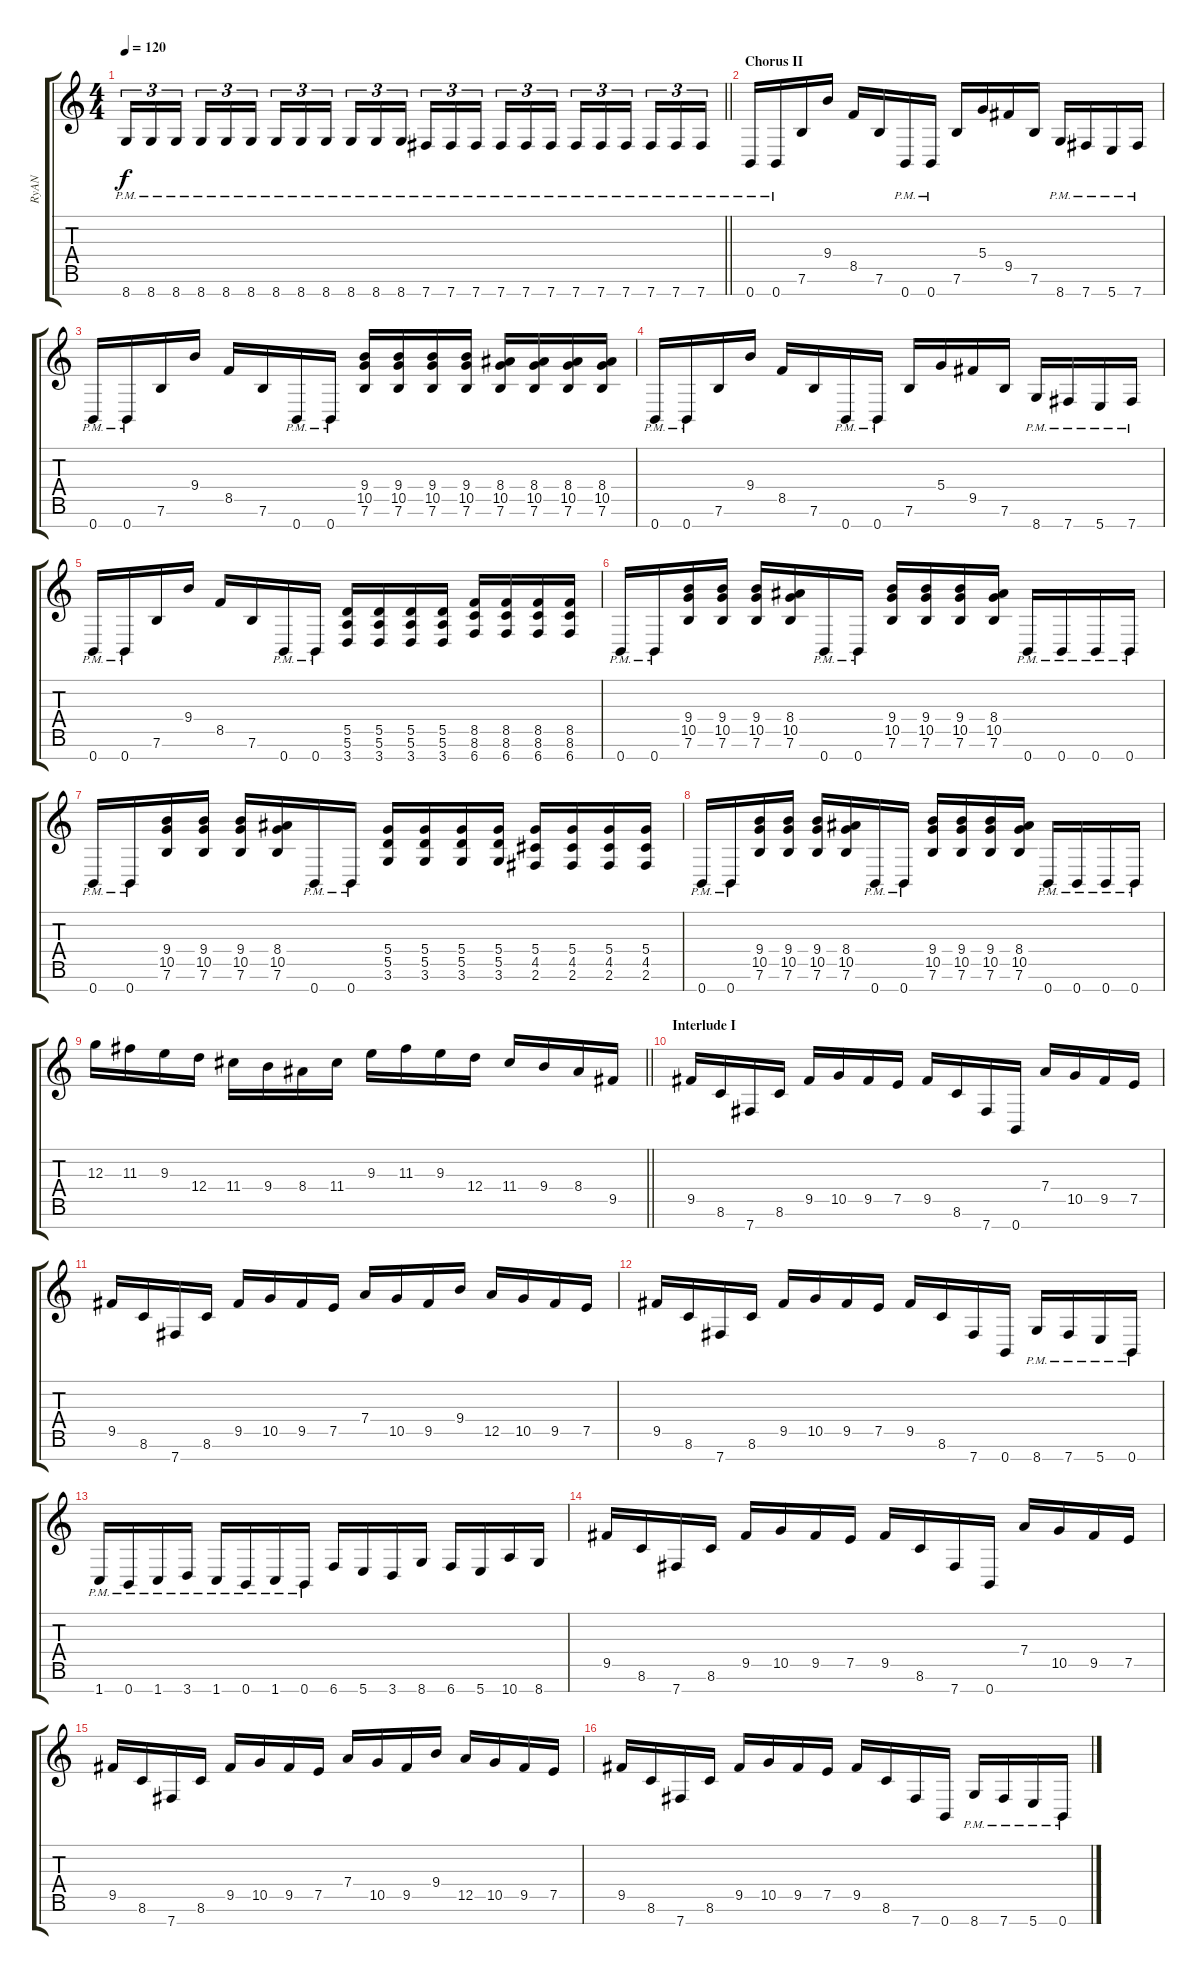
\track ("RyAN" "RyAN") {instrument distortionguitar}
\staff {score tabs}
\tuning (E4 B3 G3 D3 A2 E2 B1) {hide}
\ts (4 4)
\tempo 120
\clef g2
\barLineRight lightlight
\ks c
8.7{pm}.16{tu (3 2) dy f} 8.7{pm}.16{tu (3 2)} 8.7{pm}.16{tu (3 2) beam splitsecondary} 8.7{pm}.16{tu (3 2)} 8.7{pm}.16{tu (3 2)} 8.7{pm}.16{tu (3 2)} 8.7{pm}.16{tu (3 2)} 8.7{pm}.16{tu (3 2)} 8.7{pm}.16{tu (3 2) beam splitsecondary} 8.7{pm}.16{tu (3 2)} 8.7{pm}.16{tu (3 2)} 8.7{pm}.16{tu (3 2)} 7.7{pm}.16{tu (3 2)} 7.7{pm}.16{tu (3 2)} 7.7{pm}.16{tu (3 2) beam splitsecondary} 7.7{pm}.16{tu (3 2)} 7.7{pm}.16{tu (3 2)} 7.7{pm}.16{tu (3 2)} 7.7{pm}.16{tu (3 2)} 7.7{pm}.16{tu (3 2)} 7.7{pm}.16{tu (3 2) beam splitsecondary} 7.7{pm}.16{tu (3 2)} 7.7{pm}.16{tu (3 2)} 7.7{pm}.16{tu (3 2)} |
\section ("" "Chorus II")
0.7{pm}.16 0.7{pm}.16 7.6.16 9.4.16 8.5.16 7.6.16 0.7{pm}.16 0.7{pm}.16 7.6.16 5.4.16 9.5.16 7.6.16 8.7{pm}.16 7.7{pm}.16 5.7{pm}.16 7.7{pm}.16 |
0.7{pm}.16 0.7{pm}.16 7.6.16 9.4.16 8.5.16 7.6.16 0.7{pm}.16 0.7{pm}.16 (9.4 10.5 7.6).16 (9.4 10.5 7.6).16 (9.4 10.5 7.6).16 (9.4 10.5 7.6).16 (8.4 10.5 7.6).16 (8.4 10.5 7.6).16 (8.4 10.5 7.6).16 (8.4 10.5 7.6).16 |
0.7{pm}.16 0.7{pm}.16 7.6.16 9.4.16 8.5.16 7.6.16 0.7{pm}.16 0.7{pm}.16 7.6.16 5.4.16 9.5.16 7.6.16 8.7{pm}.16 7.7{pm}.16 5.7{pm}.16 7.7{pm}.16 |
0.7{pm}.16 0.7{pm}.16 7.6.16 9.4.16 8.5.16 7.6.16 0.7{pm}.16 0.7{pm}.16 (5.5 5.6 3.7).16 (5.5 5.6 3.7).16 (5.5 5.6 3.7).16 (5.5 5.6 3.7).16 (8.5 8.6 6.7).16 (8.5 8.6 6.7).16 (8.5 8.6 6.7).16 (8.5 8.6 6.7).16 |
0.7{pm}.16 0.7{pm}.16 (9.4 10.5 7.6).16 (9.4 10.5 7.6).16 (9.4 10.5 7.6).16 (8.4 10.5 7.6).16 0.7{pm}.16 0.7{pm}.16 (9.4 10.5 7.6).16 (9.4 10.5 7.6).16 (9.4 10.5 7.6).16 (8.4 10.5 7.6).16 0.7{pm}.16 0.7{pm}.16 0.7{pm}.16 0.7{pm}.16 |
0.7{pm}.16 0.7{pm}.16 (9.4 10.5 7.6).16 (9.4 10.5 7.6).16 (9.4 10.5 7.6).16 (8.4 10.5 7.6).16 0.7{pm}.16 0.7{pm}.16 (5.4 5.5 3.6).16 (5.4 5.5 3.6).16 (5.4 5.5 3.6).16 (5.4 5.5 3.6).16 (5.4 4.5 2.6).16 (5.4 4.5 2.6).16 (5.4 4.5 2.6).16 (5.4 4.5 2.6).16 |
0.7{pm}.16 0.7{pm}.16 (9.4 10.5 7.6).16 (9.4 10.5 7.6).16 (9.4 10.5 7.6).16 (8.4 10.5 7.6).16 0.7{pm}.16 0.7{pm}.16 (9.4 10.5 7.6).16 (9.4 10.5 7.6).16 (9.4 10.5 7.6).16 (8.4 10.5 7.6).16 0.7{pm}.16 0.7{pm}.16 0.7{pm}.16 0.7{pm}.16 |
\barLineRight lightlight
12.3.16 11.3.16 9.3.16 12.4.16 11.4.16 9.4.16 8.4.16 11.4.16 9.3.16 11.3.16 9.3.16 12.4.16 11.4.16 9.4.16 8.4.16 9.5.16 |
\section ("" "Interlude I")
9.5.16 8.6.16 7.7.16 8.6.16 9.5.16 10.5.16 9.5.16 7.5.16 9.5.16 8.6.16 7.7.16 0.7.16 7.4.16 10.5.16 9.5.16 7.5.16 |
9.5.16 8.6.16 7.7.16 8.6.16 9.5.16 10.5.16 9.5.16 7.5.16 7.4.16 10.5.16 9.5.16 9.4.16 12.5.16 10.5.16 9.5.16 7.5.16 |
9.5.16 8.6.16 7.7.16 8.6.16 9.5.16 10.5.16 9.5.16 7.5.16 9.5.16 8.6.16 7.7.16 0.7.16 8.7{pm}.16 7.7{pm}.16 5.7{pm}.16 0.7{pm}.16 |
1.7{pm}.16 0.7{pm}.16 1.7{pm}.16 3.7{pm}.16 1.7{pm}.16 0.7{pm}.16 1.7{pm}.16 0.7{pm}.16 6.7.16 5.7.16 3.7.16 8.7.16 6.7.16 5.7.16 10.7.16 8.7.16 |
9.5.16 8.6.16 7.7.16 8.6.16 9.5.16 10.5.16 9.5.16 7.5.16 9.5.16 8.6.16 7.7.16 0.7.16 7.4.16 10.5.16 9.5.16 7.5.16 |
9.5.16 8.6.16 7.7.16 8.6.16 9.5.16 10.5.16 9.5.16 7.5.16 7.4.16 10.5.16 9.5.16 9.4.16 12.5.16 10.5.16 9.5.16 7.5.16 |
9.5.16 8.6.16 7.7.16 8.6.16 9.5.16 10.5.16 9.5.16 7.5.16 9.5.16 8.6.16 7.7.16 0.7.16 8.7{pm}.16 7.7{pm}.16 5.7{pm}.16 0.7{pm}.16
